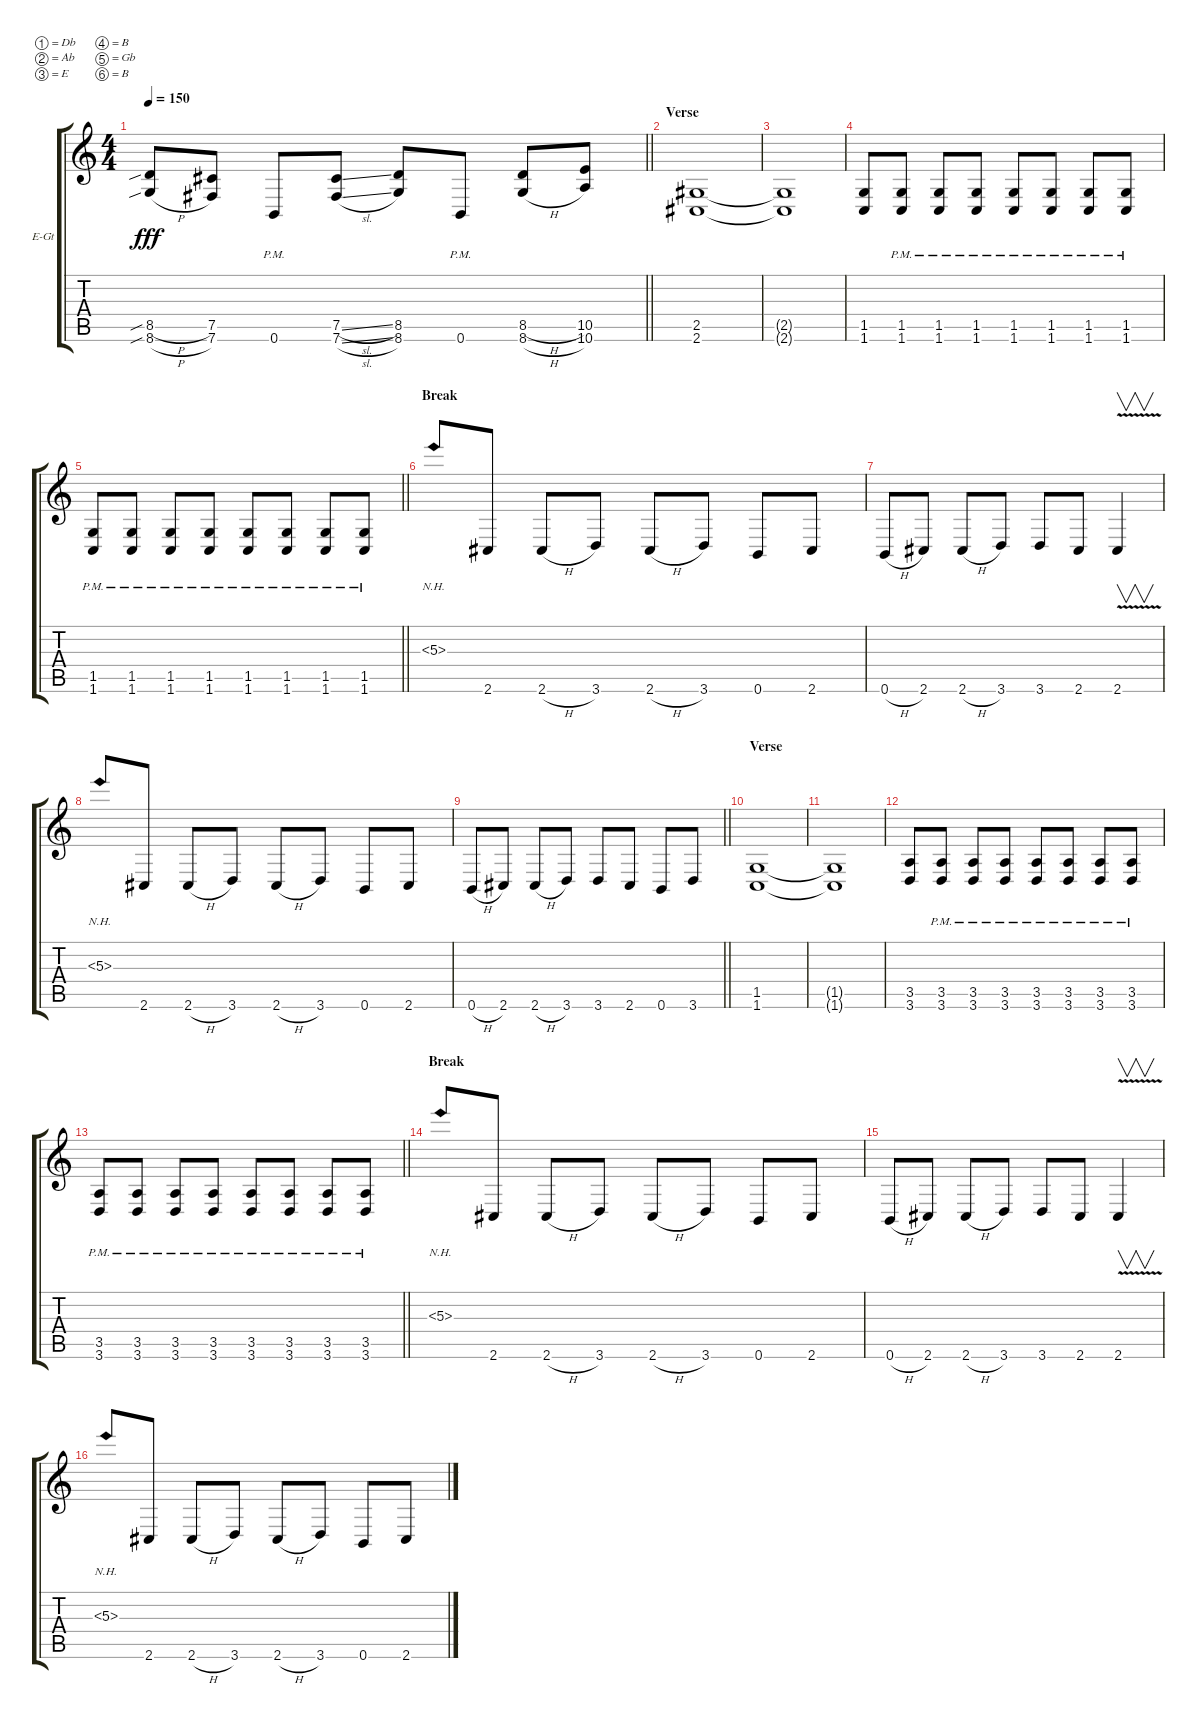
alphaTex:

\bracketExtendMode groupsimilarinstruments
\firstSystemTrackNameOrientation horizontal
\otherSystemsTrackNameOrientation horizontal
\track ("Robb Flynn (Distorted)" "E-Gt") {instrument distortionguitar}
\staff {score tabs}
\tuning (Db4 Ab3 E3 B2 Gb2 B1)
\ts (4 4)
\tempo 150
\clef g2
\barLineRight lightlight
\ks c
(8.5{sib h} 8.6{sib h}).8{dy fff} (7.5 7.6).8 0.6{pm}.8 (7.5{sl} 7.6{sl}).8 (8.5 8.6).8 0.6{pm}.8 (8.5{h} 8.6{h}).8 (10.5 10.6).8 |
\section ("" "Verse")
(2.5 2.6).1 |
(2.5{t} 2.6{t}).1 |
(1.5 1.6).8 (1.5{pm} 1.6{pm}).8 (1.5{pm} 1.6{pm}).8 (1.5{pm} 1.6{pm}).8 (1.5{pm} 1.6{pm}).8 (1.5{pm} 1.6{pm}).8 (1.5{pm} 1.6{pm}).8 (1.5{pm} 1.6{pm}).8 |
\barLineRight lightlight
(1.5{pm} 1.6{pm}).8 (1.5{pm} 1.6{pm}).8 (1.5{pm} 1.6{pm}).8 (1.5{pm} 1.6{pm}).8 (1.5{pm} 1.6{pm}).8 (1.5{pm} 1.6{pm}).8 (1.5{pm} 1.6{pm}).8 (1.5{pm} 1.6{pm}).8 |
\section ("" "Break")
5.3{nh}.8 2.6.8 2.6{h}.8 3.6.8 2.6{h}.8 3.6.8 0.6.8 2.6.8 |
0.6{h}.8 2.6.8 2.6{h}.8 3.6.8 3.6.8 2.6.8 2.6{v}.4{v} |
5.3{nh}.8 2.6.8 2.6{h}.8 3.6.8 2.6{h}.8 3.6.8 0.6.8 2.6.8 |
\barLineRight lightlight
0.6{h}.8 2.6.8 2.6{h}.8 3.6.8 3.6.8 2.6.8 0.6.8 3.6.8 |
\section ("" "Verse")
(1.5 1.6).1 |
(1.5{t} 1.6{t}).1 |
(3.5 3.6).8 (3.5{pm} 3.6{pm}).8 (3.5{pm} 3.6{pm}).8 (3.5{pm} 3.6{pm}).8 (3.5{pm} 3.6{pm}).8 (3.5{pm} 3.6{pm}).8 (3.5{pm} 3.6{pm}).8 (3.5{pm} 3.6{pm}).8 |
\barLineRight lightlight
(3.5{pm} 3.6{pm}).8 (3.5{pm} 3.6{pm}).8 (3.5{pm} 3.6{pm}).8 (3.5{pm} 3.6{pm}).8 (3.5{pm} 3.6{pm}).8 (3.5{pm} 3.6{pm}).8 (3.5{pm} 3.6{pm}).8 (3.5{pm} 3.6{pm}).8 |
\section ("" "Break")
5.3{nh}.8 2.6.8 2.6{h}.8 3.6.8 2.6{h}.8 3.6.8 0.6.8 2.6.8 |
0.6{h}.8 2.6.8 2.6{h}.8 3.6.8 3.6.8 2.6.8 2.6{v}.4{v} |
5.3{nh}.8 2.6.8 2.6{h}.8 3.6.8 2.6{h}.8 3.6.8 0.6.8 2.6.8
